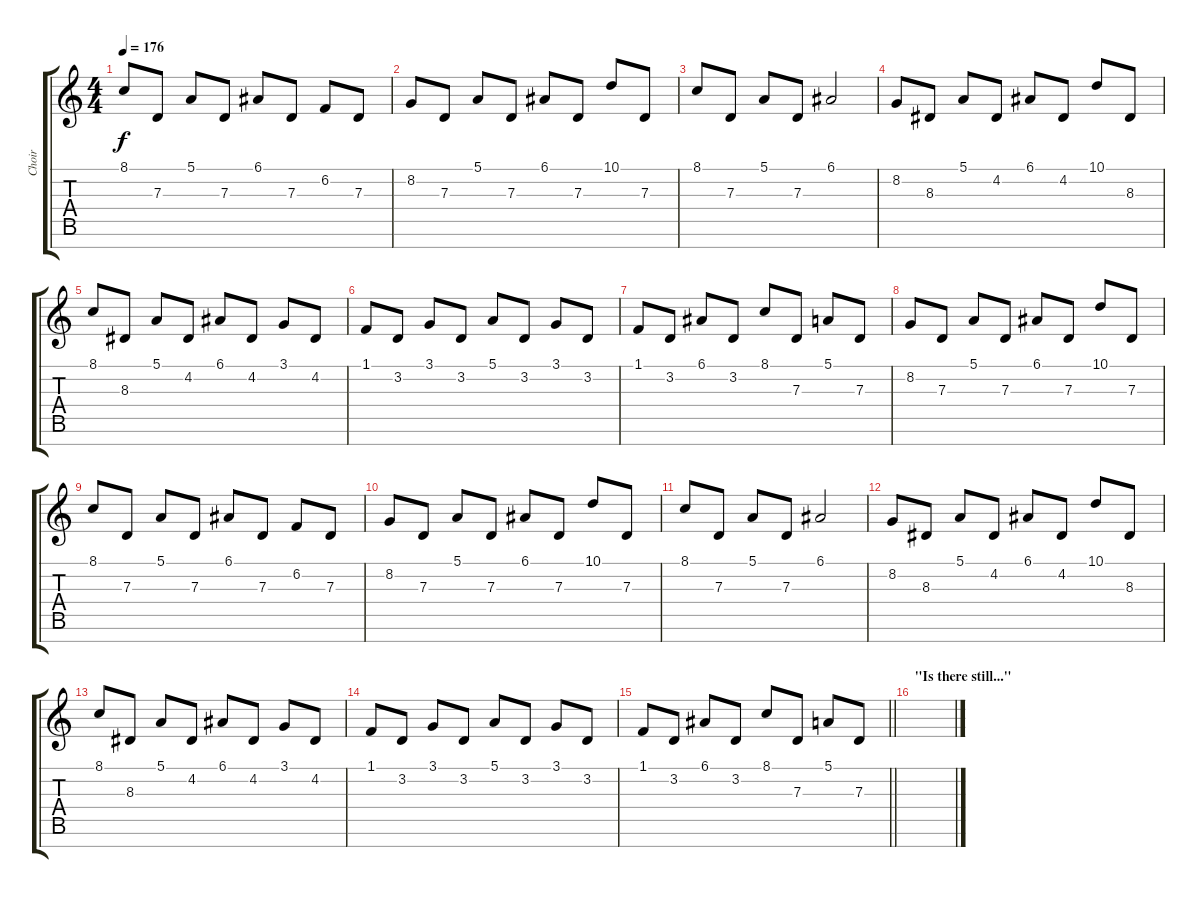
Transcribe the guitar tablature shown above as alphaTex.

\track ("Choir" "Choir") {instrument choiraahs}
\staff {score tabs}
\tuning (E4 B3 G3 D3 A2 E2 B1) {hide}
\ts (4 4)
\tempo 176
\clef g2
\ks c
8.1.8{dy f} 7.3.8 5.1.8 7.3.8 6.1.8 7.3.8 6.2.8 7.3.8 |
8.2.8 7.3.8 5.1.8 7.3.8 6.1.8 7.3.8 10.1.8 7.3.8 |
8.1.8 7.3.8 5.1.8 7.3.8 6.1.2 |
8.2.8 8.3.8 5.1.8 4.2.8 6.1.8 4.2.8 10.1.8 8.3.8 |
8.1.8 8.3.8 5.1.8 4.2.8 6.1.8 4.2.8 3.1.8 4.2.8 |
1.1.8 3.2.8 3.1.8 3.2.8 5.1.8 3.2.8 3.1.8 3.2.8 |
1.1.8 3.2.8 6.1.8 3.2.8 8.1.8 7.3.8 5.1.8 7.3.8 |
8.2.8 7.3.8 5.1.8 7.3.8 6.1.8 7.3.8 10.1.8 7.3.8 |
8.1.8 7.3.8 5.1.8 7.3.8 6.1.8 7.3.8 6.2.8 7.3.8 |
8.2.8 7.3.8 5.1.8 7.3.8 6.1.8 7.3.8 10.1.8 7.3.8 |
8.1.8 7.3.8 5.1.8 7.3.8 6.1.2 |
8.2.8 8.3.8 5.1.8 4.2.8 6.1.8 4.2.8 10.1.8 8.3.8 |
8.1.8 8.3.8 5.1.8 4.2.8 6.1.8 4.2.8 3.1.8 4.2.8 |
1.1.8 3.2.8 3.1.8 3.2.8 5.1.8 3.2.8 3.1.8 3.2.8 |
\barLineRight lightlight
1.1.8 3.2.8 6.1.8 3.2.8 8.1.8 7.3.8 5.1.8 7.3.8 |
\section ("" "\"Is there still...\"")
